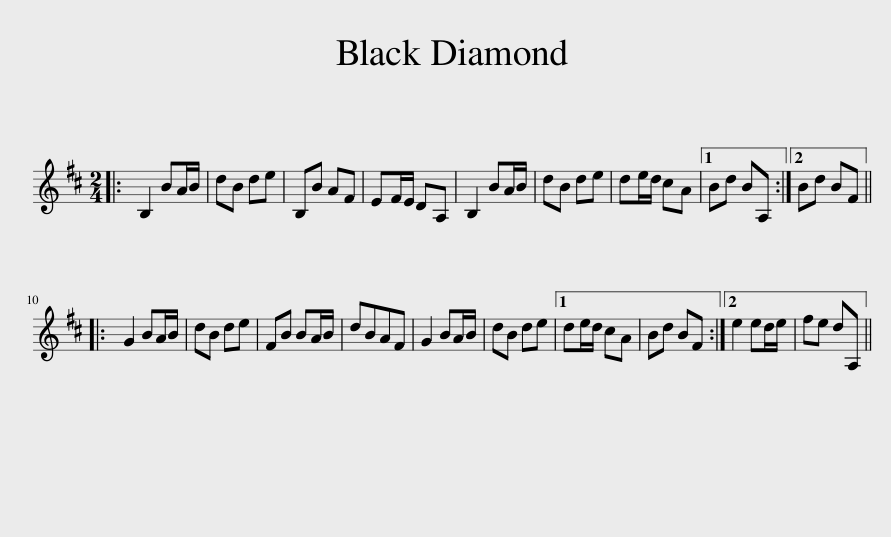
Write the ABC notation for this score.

X:1
L:1/8
M:2/4
I:linebreak $
K:Bmin
V:1 treble
V:1
|: B,2 BA/B/ | dB de | B,B AF | EF/E/ DA, | B,2 BA/B/ | %5
 dB de | de/d/ cA |1 Bd BA, :|2 Bd BF |:$ G2 BA/B/ | %10
 dB de | FB BA/B/ | dBAF | G2 BA/B/ | dB de |1 %15
 de/d/ cA | Bd BF :|2 e2 ed/e/ | fe dA, || %19
